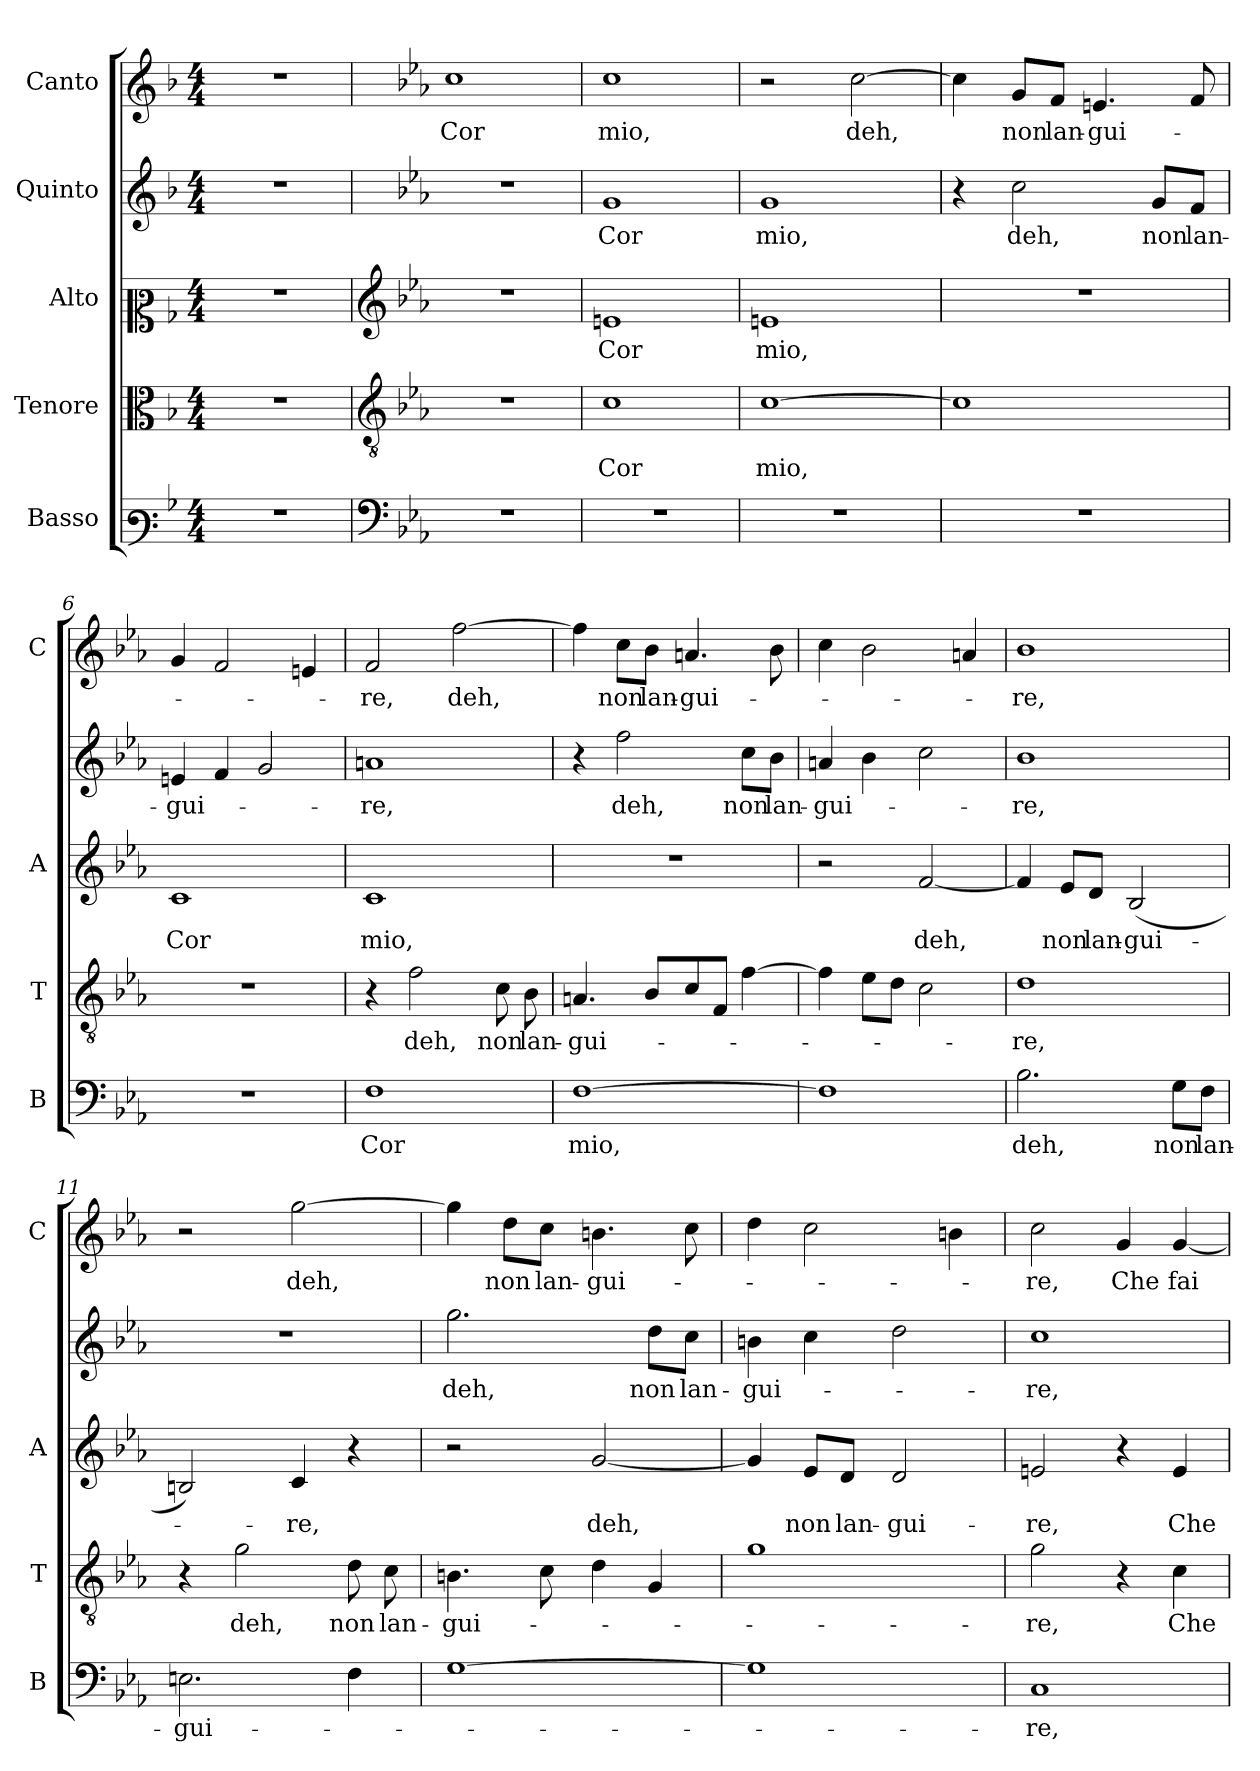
**kern	**text	**kern	**text	**kern	**text	**kern	**text	**kern	**text
*part5	*part5	*part4	*part4	*part3	*part3	*part2	*part2	*part1	*part1
*staff5	*staff5	*staff4	*staff4	*staff3	*staff3	*staff2	*staff2	*staff1	*staff1
*I"Basso	*	*I"Tenore	*	*I"Alto	*	*I"Quinto	*	*I"Canto	*
*I'B	*	*I'T	*	*I'A	*	*	*	*I'C	*
*clefF3	*	*clefC3	*	*clefC2	*	*clefG2	*	*clefG2	*
*k[b-]	*	*k[b-]	*	*k[b-]	*	*k[b-]	*	*k[b-]	*
*F:	*	*F:	*	*F:	*	*F:	*	*F:	*
*M4/4	*	*M4/4	*	*M4/4	*	*M4/4	*	*M4/4	*
=1	=1	=1	=1	=1	=1	=1	=1	=1	=1
1r	.	1r	.	1r	.	1r	.	1r	.
=2	=2	=2	=2	=2	=2	=2	=2	=2	=2
*clefF4	*	*clefGv2	*	*clefG2	*	*	*	*	*
*k[b-e-a-]	*	*k[b-e-a-]	*	*k[b-e-a-]	*	*k[b-e-a-]	*	*k[b-e-a-]	*
*E-:	*	*E-:	*	*E-:	*	*E-:	*	*E-:	*
!	!	!	!	!	!	!	!	!	!LO:LY:b
1r	.	1r	.	1r	.	1r	.	1cc	Cor
=3	=3	=3	=3	=3	=3	=3	=3	=3	=3
!	!	!	!LO:LY:b	!	!LO:LY:b	!	!LO:LY:b	!	!LO:LY:b
1r	.	1c	Cor	1en	Cor	1g	Cor	1cc	mio,
=4	=4	=4	=4	=4	=4	=4	=4	=4	=4
!	!	!	!LO:LY:b	!	!LO:LY:b	!	!LO:LY:b	!	!
1r	.	[1c	mio,	1en	mio,	1g	mio,	2r	.
!	!	!	!	!	!	!	!	!	!LO:LY:b
.	.	.	.	.	.	.	.	[2cc\	deh,
=5	=5	=5	=5	=5	=5	=5	=5	=5	=5
1r	.	1c]	.	1r	.	4r	.	4cc\]	.
!	!	!	!	!	!	!	!LO:LY:b	!	!LO:LY:b
.	.	.	.	.	.	2cc\	deh,	8g/L	non
!	!	!	!	!	!	!	!	!	!LO:LY:b
.	.	.	.	.	.	.	.	8f/J	lan-
!	!	!	!	!	!	!	!	!	!LO:LY:b
.	.	.	.	.	.	.	.	4.en/	-gui-
!	!	!	!	!	!	!	!LO:LY:b	!	!
.	.	.	.	.	.	8g/L	non	.	.
!	!	!	!	!	!	!	!LO:LY:b	!	!
.	.	.	.	.	.	8f/J	lan-	8f/	.
=6	=6	=6	=6	=6	=6	=6	=6	=6	=6
!	!	!	!	!	!LO:LY:b	!	!LO:LY:b	!	!
1r	.	1r	.	1c	Cor	4en/	-gui-	4g/	.
.	.	.	.	.	.	4f/	.	2f/	.
.	.	.	.	.	.	2g/	.	.	.
.	.	.	.	.	.	.	.	4en/	.
=7	=7	=7	=7	=7	=7	=7	=7	=7	=7
!	!LO:LY:b	!	!	!	!LO:LY:b	!	!LO:LY:b	!	!LO:LY:b
1F	Cor	4r	.	1c	mio,	1an	-re,	2f/	-re,
!	!	!	!LO:LY:b	!	!	!	!	!	!
.	.	2f\	deh,	.	.	.	.	.	.
!	!	!	!	!	!	!	!	!	!LO:LY:b
.	.	.	.	.	.	.	.	[2ff\	deh,
!	!	!	!LO:LY:b	!	!	!	!	!	!
.	.	8c\	non	.	.	.	.	.	.
!	!	!	!LO:LY:b	!	!	!	!	!	!
.	.	8B-\	lan-	.	.	.	.	.	.
!!LO:LB:g=z
=8	=8	=8	=8	=8	=8	=8	=8	=8	=8
!	!LO:LY:b	!	!LO:LY:b	!	!	!	!	!	!
[1F	mio,	4.An/	-gui-	1r	.	4r	.	4ff\]	.
!	!	!	!	!	!	!	!LO:LY:b	!	!LO:LY:b
.	.	.	.	.	.	2ff\	deh,	8cc\L	non
!	!	!	!	!	!	!	!	!	!LO:LY:b
.	.	8B-/L	.	.	.	.	.	8b-\J	lan-
!	!	!	!	!	!	!	!	!	!LO:LY:b
.	.	8c/	.	.	.	.	.	4.an/	-gui-
.	.	8F/J	.	.	.	.	.	.	.
!	!	!	!	!	!	!	!LO:LY:b	!	!
.	.	[4f\	.	.	.	8cc\L	non	.	.
!	!	!	!	!	!	!	!LO:LY:b	!	!
.	.	.	.	.	.	8b-\J	lan-	8b-\	.
=9	=9	=9	=9	=9	=9	=9	=9	=9	=9
!	!	!	!	!	!	!	!LO:LY:b	!	!
1F]	.	4f\]	.	2r	.	4an/	-gui-	4cc\	.
.	.	8e-\L	.	.	.	4b-\	.	2b-\	.
.	.	8d\J	.	.	.	.	.	.	.
!	!	!	!	!	!LO:LY:b	!	!	!	!
.	.	2c\	.	[2f/	deh,	2cc\	.	.	.
.	.	.	.	.	.	.	.	4an/	.
=10	=10	=10	=10	=10	=10	=10	=10	=10	=10
!	!LO:LY:b	!	!LO:LY:b	!	!	!	!LO:LY:b	!	!LO:LY:b
2.B-\	deh,	1d	-re,	4f/]	.	1b-	-re,	1b-	-re,
!	!	!	!	!	!LO:LY:b	!	!	!	!
.	.	.	.	8e-/L	non	.	.	.	.
!	!	!	!	!	!LO:LY:b	!	!	!	!
.	.	.	.	8d/J	lan-	.	.	.	.
!	!	!	!	!	!LO:LY:b	!	!	!	!
.	.	.	.	(<2B-/	-gui-	.	.	.	.
!	!LO:LY:b	!	!	!	!	!	!	!	!
8G\L	non	.	.	.	.	.	.	.	.
!	!LO:LY:b	!	!	!	!	!	!	!	!
8F\J	lan-	.	.	.	.	.	.	.	.
=11	=11	=11	=11	=11	=11	=11	=11	=11	=11
!	!LO:LY:b	!	!	!	!	!	!	!	!
2.En\	-gui-	4r	.	2Bn/)	.	1r	.	2r	.
!	!	!	!LO:LY:b	!	!	!	!	!	!
.	.	2g\	deh,	.	.	.	.	.	.
!	!	!	!	!	!LO:LY:b	!	!	!	!LO:LY:b
.	.	.	.	4c/	-re,	.	.	[2gg\	deh,
!	!	!	!LO:LY:b	!	!	!	!	!	!
4F\	.	8d\	non	4r	.	.	.	.	.
!	!	!	!LO:LY:b	!	!	!	!	!	!
.	.	8c\	lan-	.	.	.	.	.	.
=12	=12	=12	=12	=12	=12	=12	=12	=12	=12
!	!	!	!LO:LY:b	!	!	!	!LO:LY:b	!	!
[1G	.	4.Bn\	-gui-	2r	.	2.gg\	deh,	4gg\]	.
!	!	!	!	!	!	!	!	!	!LO:LY:b
.	.	.	.	.	.	.	.	8dd\L	non
!	!	!	!	!	!	!	!	!	!LO:LY:b
.	.	8c\	.	.	.	.	.	8cc\J	lan-
!	!	!	!	!	!LO:LY:b	!	!	!	!LO:LY:b
.	.	4d\	.	[2g/	deh,	.	.	4.bn\	-gui-
!	!	!	!	!	!	!	!LO:LY:b	!	!
.	.	4G/	.	.	.	8dd\L	non	.	.
!	!	!	!	!	!	!	!LO:LY:b	!	!
.	.	.	.	.	.	8cc\J	lan-	8cc\	.
!!LO:PB:g=z
=13	=13	=13	=13	=13	=13	=13	=13	=13	=13
!	!	!	!	!	!	!	!LO:LY:b	!	!
1G]	.	1g	.	4g/]	.	4bn\	-gui-	4dd\	.
!	!	!	!	!	!LO:LY:b	!	!	!	!
.	.	.	.	8e-/L	non	4cc\	.	2cc\	.
!	!	!	!	!	!LO:LY:b	!	!	!	!
.	.	.	.	8d/J	lan-	.	.	.	.
!	!	!	!	!	!LO:LY:b	!	!	!	!
.	.	.	.	2d/	-gui-	2dd\	.	.	.
.	.	.	.	.	.	.	.	4bn\	.
=14	=14	=14	=14	=14	=14	=14	=14	=14	=14
!	!LO:LY:b	!	!LO:LY:b	!	!LO:LY:b	!	!LO:LY:b	!	!LO:LY:b
1C	-re,	2g\	-re,	2en/	-re,	1cc	-re,	2cc\	-re,
!	!	!	!	!	!	!	!	!	!LO:LY:b
.	.	4r	.	4r	.	.	.	4g/	Che
!	!	!	!LO:LY:b	!	!LO:LY:b	!	!	!	!LO:LY:b
.	.	4c\	Che	4e/	Che	.	.	[4g/	fai
=	=	=	=	=	=	=	=	=	=
*-	*-	*-	*-	*-	*-	*-	*-	*-	*-
